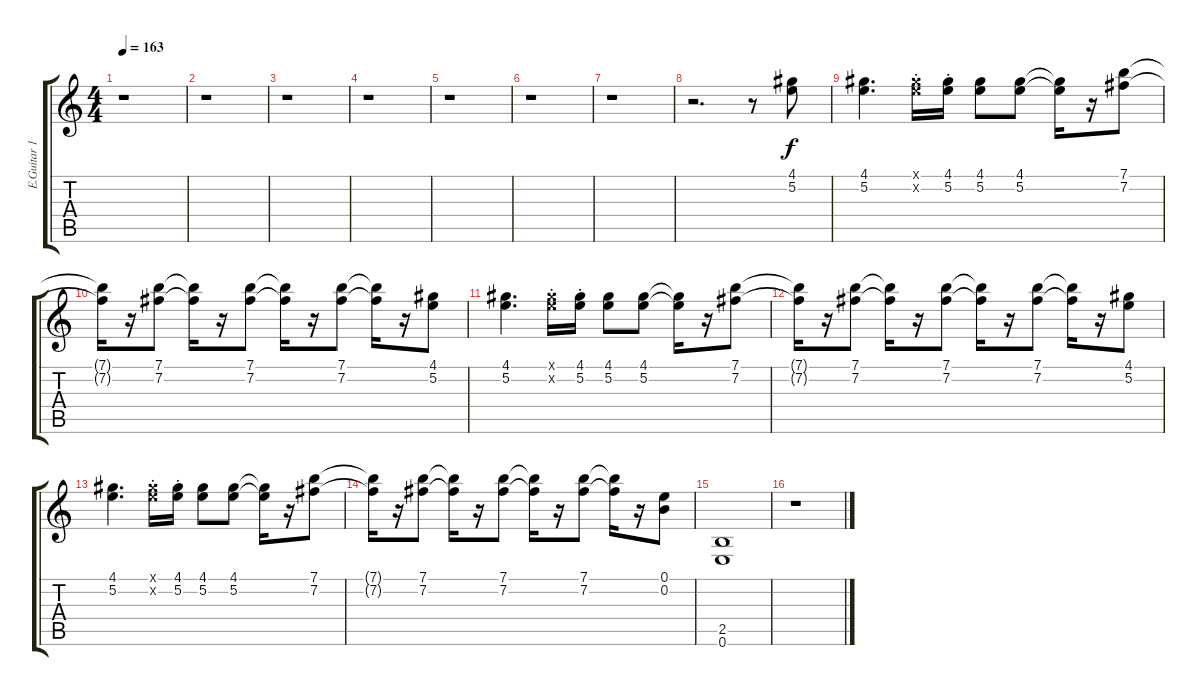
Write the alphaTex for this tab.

\track ("E.Guitar 1" "E.Guitar 1") {instrument overdrivenguitar}
\staff {score tabs}
\tuning (E4 B3 G3 D3 A2 E2) {hide}
\ts (4 4)
\tempo 163
\clef g2
\ks c
r.1{dy f} |
r.1 |
r.1 |
r.1 |
r.1 |
r.1 |
r.1 |
r.2{d} r.8 (4.1 5.2).8{volume 9 instrument overdrivenguitar} |
(4.1 5.2).4{d} (4.1{st x} 5.2{st x}).16 (4.1{st} 5.2{st}).16 (4.1 5.2).8 (4.1 5.2).8 (4.1{t} 5.2{t}).16 r.16 (7.1 7.2).8 |
(7.1{t} 7.2{t}).16 r.16 (7.1 7.2).8 (7.1{t} 7.2{t}).16 r.16 (7.1 7.2).8 (7.1{t} 7.2{t}).16 r.16 (7.1 7.2).8 (7.1{t} 7.2{t}).16 r.16 (4.1 5.2).8 |
(4.1 5.2).4{d} (4.1{st x} 5.2{st x}).16 (4.1{st} 5.2{st}).16 (4.1 5.2).8 (4.1 5.2).8 (4.1{t} 5.2{t}).16 r.16 (7.1 7.2).8 |
(7.1{t} 7.2{t}).16 r.16 (7.1 7.2).8 (7.1{t} 7.2{t}).16 r.16 (7.1 7.2).8 (7.1{t} 7.2{t}).16 r.16 (7.1 7.2).8 (7.1{t} 7.2{t}).16 r.16 (4.1 5.2).8 |
(4.1 5.2).4{d} (4.1{st x} 5.2{st x}).16 (4.1{st} 5.2{st}).16 (4.1 5.2).8 (4.1 5.2).8 (4.1{t} 5.2{t}).16 r.16 (7.1 7.2).8 |
(7.1{t} 7.2{t}).16 r.16 (7.1 7.2).8 (7.1{t} 7.2{t}).16 r.16 (7.1 7.2).8 (7.1{t} 7.2{t}).16 r.16 (7.1 7.2).8 (7.1{t} 7.2{t}).16 r.16 (0.1 0.2).8 |
(2.5 0.6).1 |
r.1
